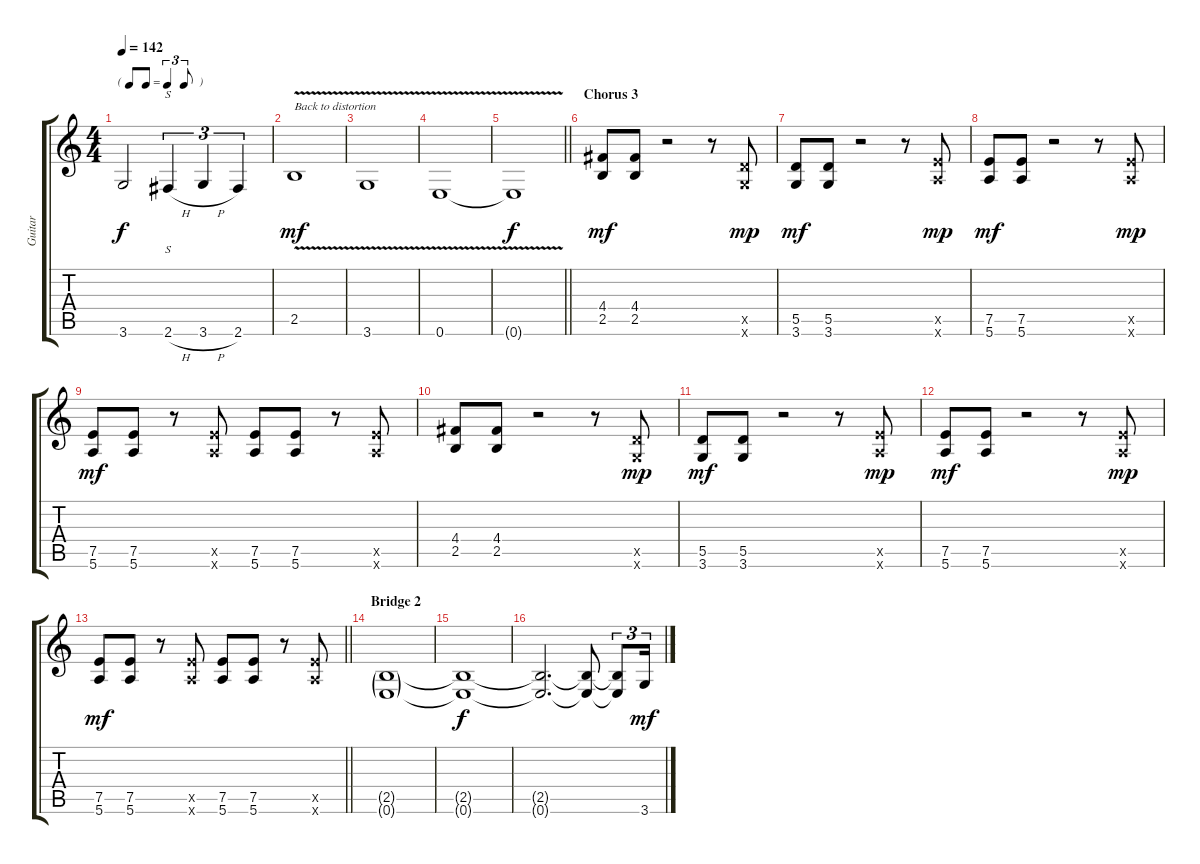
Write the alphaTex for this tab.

\track ("Guitar" "Guitar") {instrument distortionguitar}
\staff {score tabs}
\tuning (E4 B3 G3 D3 A2 E2) {hide}
\ts (4 4)
\tf triplet8th
\tempo 142
\clef g2
\ks c
3.6{t}.2{dy f} 2.6{h}.4{s tu (3 2)} 3.6{h}.4{tu (3 2)} 2.6.4{tu (3 2)} |
2.5{v}.1{txt "Back to distortion" dy mf instrument synthbrass1} |
3.6{v}.1 |
0.6{v}.1 |
\barLineRight lightlight
0.6{t}.1{dy f} |
\section ("" "Chorus 3")
(4.4 2.5).8{dy mf} (4.4 2.5).8 r.2 r.8 (5.5{x} 3.6{x}).8{dy mp} |
(5.5 3.6).8{dy mf} (5.5 3.6).8 r.2 r.8 (7.5{x} 5.6{x}).8{dy mp} |
(7.5 5.6).8{dy mf} (7.5 5.6).8 r.2 r.8 (7.5{x} 5.6{x}).8{dy mp} |
(7.5 5.6).8{dy mf} (7.5 5.6).8 r.8 (7.5{x} 5.6{x}).8 (7.5 5.6).8 (7.5 5.6).8 r.8 (7.5{x} 5.6{x}).8 |
(4.4 2.5).8 (4.4 2.5).8 r.2 r.8 (5.5{x} 3.6{x}).8{dy mp} |
(5.5 3.6).8{dy mf} (5.5 3.6).8 r.2 r.8 (7.5{x} 5.6{x}).8{dy mp} |
(7.5 5.6).8{dy mf} (7.5 5.6).8 r.2 r.8 (7.5{x} 5.6{x}).8{dy mp} |
\barLineRight lightlight
(7.5 5.6).8{dy mf} (7.5 5.6).8 r.8 (7.5{x} 5.6{x}).8 (7.5 5.6).8 (7.5 5.6).8 r.8 (7.5{x} 5.6{x}).8 |
\section ("" "Bridge 2")
(2.5{g} 0.6{g}).1 |
(2.5{t} 0.6{t}).1{dy f} |
(2.5{t} 0.6{t}).2{d} (2.5{t} 0.6{t}).8 (2.5{t} 0.6{t}).8{tu (3 2)} 3.6.16{tu (3 2) dy mf}
